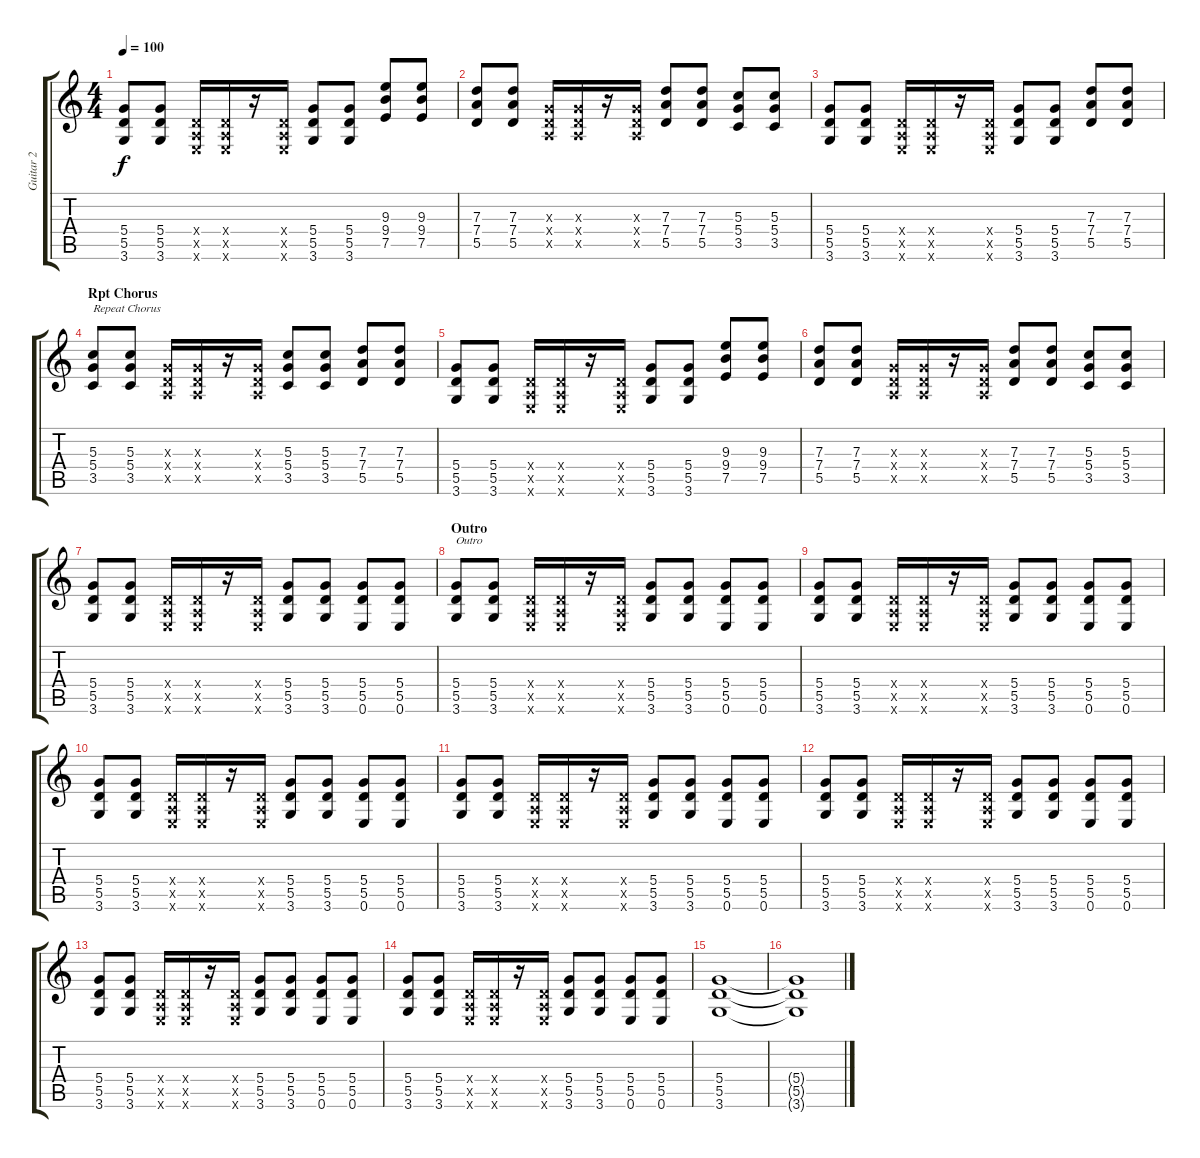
\track ("Guitar 2" "Guitar 2") {instrument electricguitarclean}
\staff {score tabs}
\tuning (E4 B3 G3 D3 A2 E2) {hide}
\ts (4 4)
\tempo 100
\clef g2
\ks c
(5.4 5.5 3.6).8{dy f} (5.4 5.5 3.6).8 (0.4{x} 0.5{x} 0.6{x}).16 (0.4{x} 0.5{x} 0.6{x}).16 r.16 (0.4{x} 0.5{x} 0.6{x}).16 (5.4 5.5 3.6).8 (5.4 5.5 3.6).8 (9.3 9.4 7.5).8 (9.3 9.4 7.5).8 |
(7.3 7.4 5.5).8 (7.3 7.4 5.5).8 (0.3{x} 0.4{x} 0.5{x}).16 (0.3{x} 0.4{x} 0.5{x}).16 r.16 (0.3{x} 0.4{x} 0.5{x}).16 (7.3 7.4 5.5).8 (7.3 7.4 5.5).8 (5.3 5.4 3.5).8 (5.3 5.4 3.5).8 |
(5.4 5.5 3.6).8 (5.4 5.5 3.6).8 (0.4{x} 0.5{x} 0.6{x}).16 (0.4{x} 0.5{x} 0.6{x}).16 r.16 (0.4{x} 0.5{x} 0.6{x}).16 (5.4 5.5 3.6).8 (5.4 5.5 3.6).8 (7.3 7.4 5.5).8 (7.3 7.4 5.5).8 |
\section ("" "Rpt Chorus")
(5.3 5.4 3.5).8{txt "Repeat Chorus"} (5.3 5.4 3.5).8 (0.3{x} 0.4{x} 0.5{x}).16 (0.3{x} 0.4{x} 0.5{x}).16 r.16 (0.3{x} 0.4{x} 0.5{x}).16 (5.3 5.4 3.5).8 (5.3 5.4 3.5).8 (7.3 7.4 5.5).8 (7.3 7.4 5.5).8 |
(5.4 5.5 3.6).8 (5.4 5.5 3.6).8 (0.4{x} 0.5{x} 0.6{x}).16 (0.4{x} 0.5{x} 0.6{x}).16 r.16 (0.4{x} 0.5{x} 0.6{x}).16 (5.4 5.5 3.6).8 (5.4 5.5 3.6).8 (9.3 9.4 7.5).8 (9.3 9.4 7.5).8 |
(7.3 7.4 5.5).8 (7.3 7.4 5.5).8 (0.3{x} 0.4{x} 0.5{x}).16 (0.3{x} 0.4{x} 0.5{x}).16 r.16 (0.3{x} 0.4{x} 0.5{x}).16 (7.3 7.4 5.5).8 (7.3 7.4 5.5).8 (5.3 5.4 3.5).8 (5.3 5.4 3.5).8 |
(5.4 5.5 3.6).8 (5.4 5.5 3.6).8 (0.4{x} 0.5{x} 0.6{x}).16 (0.4{x} 0.5{x} 0.6{x}).16 r.16 (0.4{x} 0.5{x} 0.6{x}).16 (5.4 5.5 3.6).8 (5.4 5.5 3.6).8 (5.4 5.5 0.6).8 (5.4 5.5 0.6).8 |
\section ("" "Outro")
(5.4 5.5 3.6).8{txt "Outro"} (5.4 5.5 3.6).8 (0.4{x} 0.5{x} 0.6{x}).16 (0.4{x} 0.5{x} 0.6{x}).16 r.16 (0.4{x} 0.5{x} 0.6{x}).16 (5.4 5.5 3.6).8 (5.4 5.5 3.6).8 (5.4 5.5 0.6).8 (5.4 5.5 0.6).8 |
(5.4 5.5 3.6).8 (5.4 5.5 3.6).8 (0.4{x} 0.5{x} 0.6{x}).16 (0.4{x} 0.5{x} 0.6{x}).16 r.16 (0.4{x} 0.5{x} 0.6{x}).16 (5.4 5.5 3.6).8 (5.4 5.5 3.6).8 (5.4 5.5 0.6).8 (5.4 5.5 0.6).8 |
(5.4 5.5 3.6).8 (5.4 5.5 3.6).8 (0.4{x} 0.5{x} 0.6{x}).16 (0.4{x} 0.5{x} 0.6{x}).16 r.16 (0.4{x} 0.5{x} 0.6{x}).16 (5.4 5.5 3.6).8 (5.4 5.5 3.6).8 (5.4 5.5 0.6).8 (5.4 5.5 0.6).8 |
(5.4 5.5 3.6).8 (5.4 5.5 3.6).8 (0.4{x} 0.5{x} 0.6{x}).16 (0.4{x} 0.5{x} 0.6{x}).16 r.16 (0.4{x} 0.5{x} 0.6{x}).16 (5.4 5.5 3.6).8 (5.4 5.5 3.6).8 (5.4 5.5 0.6).8 (5.4 5.5 0.6).8 |
(5.4 5.5 3.6).8 (5.4 5.5 3.6).8 (0.4{x} 0.5{x} 0.6{x}).16 (0.4{x} 0.5{x} 0.6{x}).16 r.16 (0.4{x} 0.5{x} 0.6{x}).16 (5.4 5.5 3.6).8 (5.4 5.5 3.6).8 (5.4 5.5 0.6).8 (5.4 5.5 0.6).8 |
(5.4 5.5 3.6).8 (5.4 5.5 3.6).8 (0.4{x} 0.5{x} 0.6{x}).16 (0.4{x} 0.5{x} 0.6{x}).16 r.16 (0.4{x} 0.5{x} 0.6{x}).16 (5.4 5.5 3.6).8 (5.4 5.5 3.6).8 (5.4 5.5 0.6).8 (5.4 5.5 0.6).8 |
(5.4 5.5 3.6).8 (5.4 5.5 3.6).8 (0.4{x} 0.5{x} 0.6{x}).16 (0.4{x} 0.5{x} 0.6{x}).16 r.16 (0.4{x} 0.5{x} 0.6{x}).16 (5.4 5.5 3.6).8 (5.4 5.5 3.6).8 (5.4 5.5 0.6).8 (5.4 5.5 0.6).8 |
(5.4 5.5 3.6).1 |
(5.4{t} 5.5{t} 3.6{t}).1
